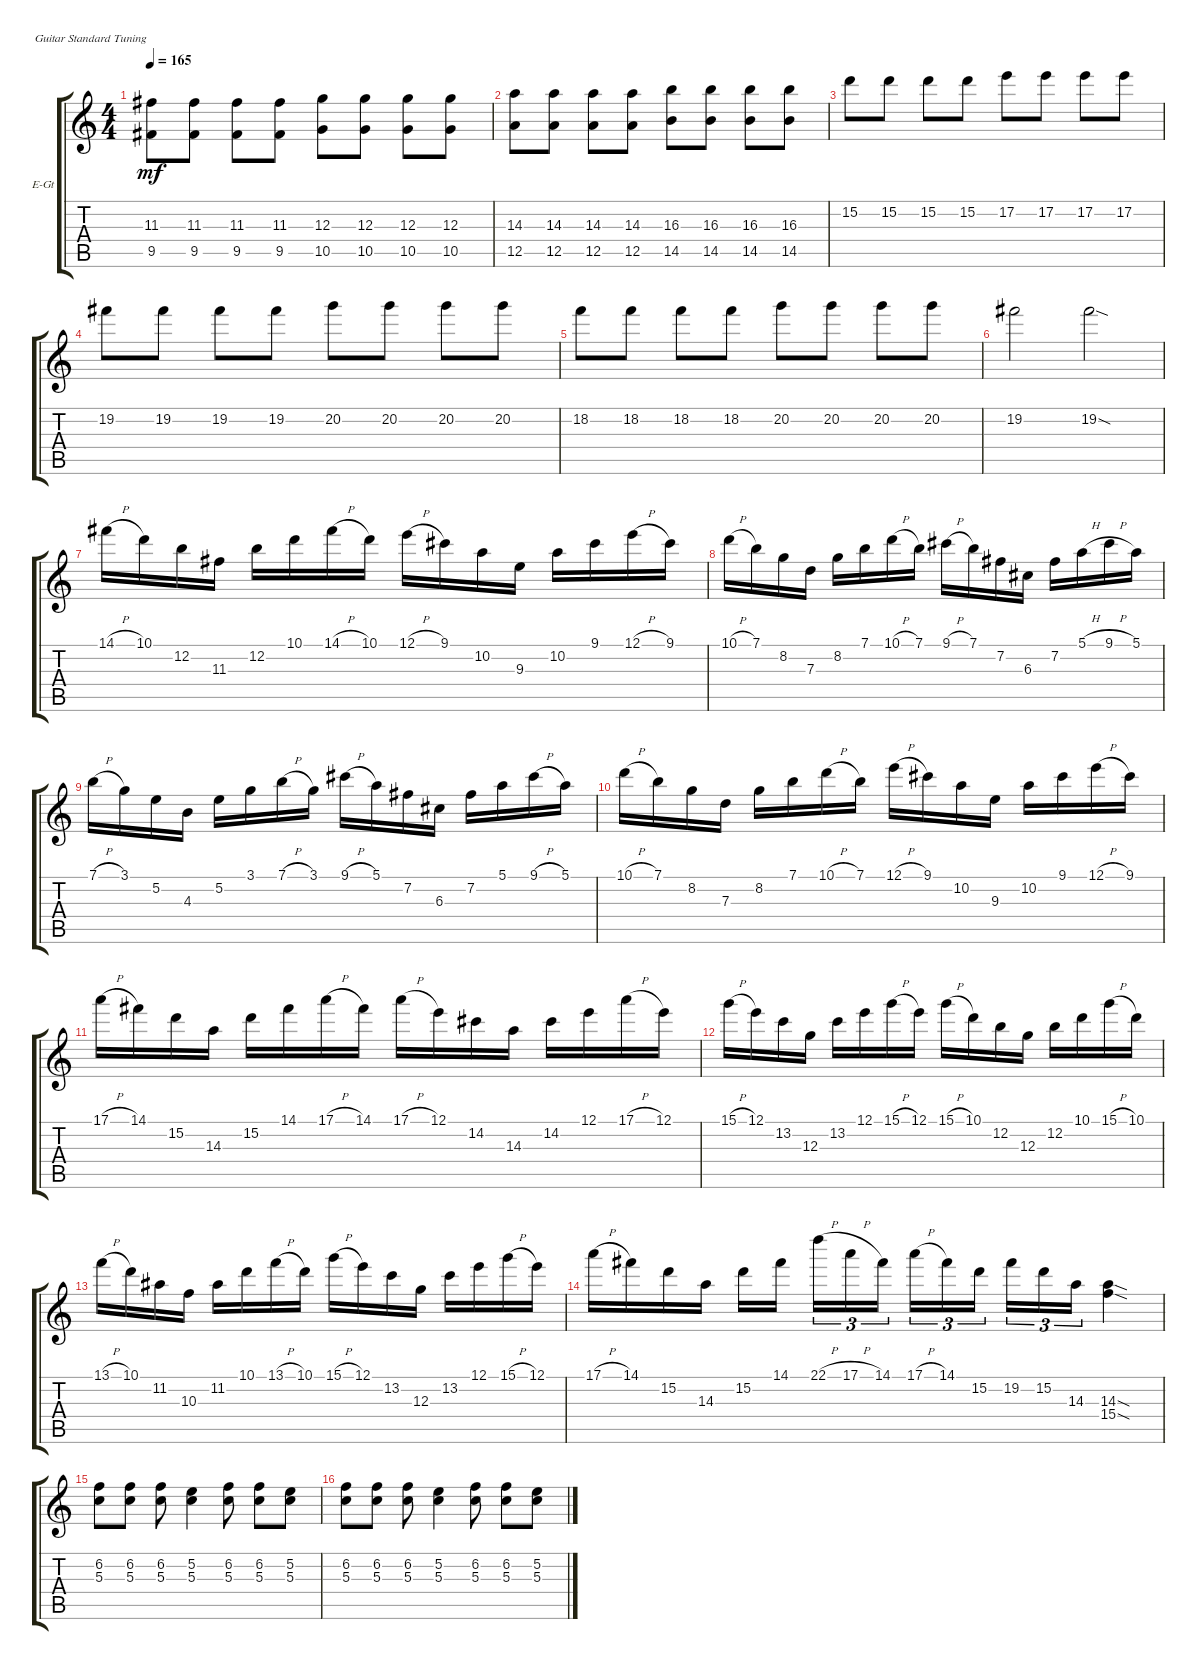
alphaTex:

\defaultSystemsLayout 4
\bracketExtendMode groupsimilarinstruments
\firstSystemTrackNameOrientation horizontal
\otherSystemsTrackNameOrientation horizontal
\track ("Electric Guitar" "E-Gt") {instrument distortionguitar}
\staff {score tabs}
\tuning (E4 B3 G3 D3 A2 E2)
\ts (4 4)
\tempo 165
\clef g2
\ks c
(9.5 11.3).8{dy mf} (9.5 11.3).8 (9.5 11.3).8 (9.5 11.3).8 (10.5 12.3).8 (10.5 12.3).8 (10.5 12.3).8 (10.5 12.3).8 |
(12.5 14.3).8 (12.5 14.3).8 (12.5 14.3).8 (12.5 14.3).8 (14.5 16.3).8 (14.5 16.3).8 (14.5 16.3).8 (14.5 16.3).8 |
15.2.8 15.2.8 15.2.8 15.2.8 17.2.8 17.2.8 17.2.8 17.2.8 |
19.2.8 19.2.8 19.2.8 19.2.8 20.2.8 20.2.8 20.2.8 20.2.8 |
18.2.8 18.2.8 18.2.8 18.2.8 20.2.8 20.2.8 20.2.8 20.2.8 |
19.2.2 19.2{sod}.2 |
14.1{h}.16 10.1.16 12.2.16 11.3.16 12.2.16 10.1.16 14.1{h}.16 10.1.16 12.1{h}.16 9.1.16 10.2.16 9.3.16 10.2.16 9.1.16 12.1{h}.16 9.1.16 |
10.1{h}.16 7.1.16 8.2.16 7.3.16 8.2.16 7.1.16 10.1{h}.16 7.1.16 9.1{h}.16 7.1.16 7.2.16 6.3.16 7.2.16 5.1{h}.16 9.1{h}.16 5.1.16 |
7.1{h}.16 3.1.16 5.2.16 4.3.16 5.2.16 3.1.16 7.1{h}.16 3.1.16 9.1{h}.16 5.1.16 7.2.16 6.3.16 7.2.16 5.1.16 9.1{h}.16 5.1.16 |
10.1{h}.16 7.1.16 8.2.16 7.3.16 8.2.16 7.1.16 10.1{h}.16 7.1.16 12.1{h}.16 9.1.16 10.2.16 9.3.16 10.2.16 9.1.16 12.1{h}.16 9.1.16 |
17.1{h}.16 14.1.16 15.2.16 14.3.16 15.2.16 14.1.16 17.1{h}.16 14.1.16 17.1{h}.16 12.1.16 14.2.16 14.3.16 14.2.16 12.1.16 17.1{h}.16 12.1.16 |
15.1{h}.16 12.1.16 13.2.16 12.3.16 13.2.16 12.1.16 15.1{h}.16 12.1.16 15.1{h}.16 10.1.16 12.2.16 12.3.16 12.2.16 10.1.16 15.1{h}.16 10.1.16 |
13.1{h}.16 10.1.16 11.2.16 10.3.16 11.2.16 10.1.16 13.1{h}.16 10.1.16 15.1{h}.16 12.1.16 13.2.16 12.3.16 13.2.16 12.1.16 15.1{h}.16 12.1.16 |
17.1{h}.16 14.1.16 15.2.16 14.3.16 15.2.16 14.1.16 22.1{h}.16{tu (3 2)} 17.1{h}.16{tu (3 2)} 14.1.16{tu (3 2)} 17.1{h}.16{tu (3 2)} 14.1.16{tu (3 2)} 15.2.16{tu (3 2)} 19.2.16{tu (3 2)} 15.2.16{tu (3 2)} 14.3.16{tu (3 2)} (14.3{sod} 15.4{sod}).4 |
(5.3 6.2).8 (5.3 6.2).8 (5.3 6.2).8 (5.3 5.2).4 (5.3 6.2).8 (5.3 6.2).8 (5.3 5.2).8 |
(5.3 6.2).8 (5.3 6.2).8 (5.3 6.2).8 (5.3 5.2).4 (5.3 6.2).8 (5.3 6.2).8 (5.3 5.2).8
